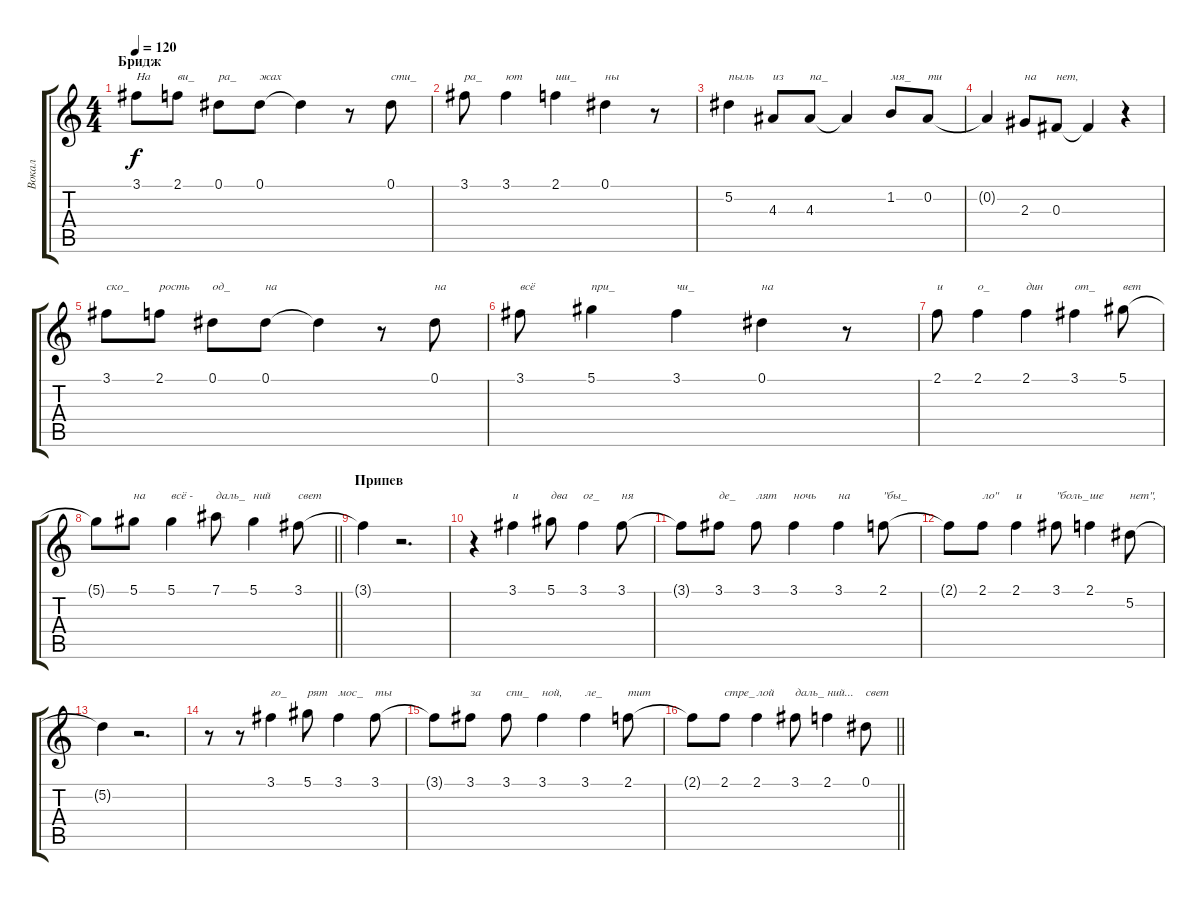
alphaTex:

\track ("Вокал" "Вокал") {instrument overdrivenguitar}
\staff {score tabs}
\tuning (Eb4 Bb3 Gb3 Db3 Ab2 Eb2) {hide}
\ts (4 4)
\section ("" "Бридж")
\tempo 120
\clef g2
\ks c
3.1.8{txt "На " dy f} 2.1.8{txt "ви_ "} 0.1.8{txt "ра_ "} 0.1.8{txt "жах"} 0.1{t}.4 r.8 0.1.8{txt "сти_ "} |
3.1.8{txt "ра_ "} 3.1.4{txt "ют "} 2.1.4{txt "ши_ "} 0.1.4{txt "ны "} r.8 |
5.2.4{txt "пыль "} 4.3.8{txt "из "} 4.3.8{txt "па_ "} 4.3{t}.4 1.2.8{txt "мя_ "} 0.2.8{txt "ти "} |
0.2{t}.4 2.3.8{txt "на "} 0.3.8{txt "нет, "} 0.3{t}.4 r.4 |
3.1.8{txt "ско_ "} 2.1.8{txt "рость "} 0.1.8{txt "од_ "} 0.1.8{txt "на "} 0.1{t}.4 r.8 0.1.8{txt "на "} |
3.1.8{txt "всё "} 5.1.4{txt "при_ "} 3.1.4{txt "чи_ "} 0.1.4{txt "на "} r.8 |
2.1.8{txt "и "} 2.1.4{txt "о_ "} 2.1.4{txt "дин "} 3.1.4{txt "от_ "} 5.1.8{txt "вет"} |
\barLineRight lightlight
5.1{t}.8 5.1.8{txt "на "} 5.1.4{txt "всё - "} 7.1.8{txt "даль_ "} 5.1.4{txt "ний "} 3.1.8{txt "свет"} |
\section ("" "Припев")
3.1{t}.4 r.2{d} |
r.4 3.1.4{txt "и"} 5.1.8{txt "два"} 3.1.4{txt "ог_ "} 3.1.8{txt "ня"} |
3.1{t}.8 3.1.8{txt "де_ "} 3.1.8{txt "лят "} 3.1.4{txt "ночь"} 3.1.4{txt "на"} 2.1.8{txt "\"бы_ "} |
2.1{t}.8 2.1.8{txt "ло\""} 2.1.4{txt "и"} 3.1.8{txt "\"боль_"} 2.1.4{txt "ше"} 5.2.8{txt "нет\","} |
5.2{t}.4 r.2{d} |
r.8 r.8 3.1.4{txt "го_ "} 5.1.8{txt "рят"} 3.1.4{txt "мос_ "} 3.1.8{txt "ты"} |
3.1{t}.8 3.1.8{txt "за "} 3.1.8{txt "спи_ "} 3.1.4{txt "ной, "} 3.1.4{txt "ле_ "} 2.1.8{txt "тит"} |
\barLineRight lightlight
2.1{t}.8 2.1.8{txt "стре_ "} 2.1.4{txt "лой "} 3.1.8{txt "даль_ "} 2.1.4{txt "ний... "} 0.1.8{txt "свет"}
